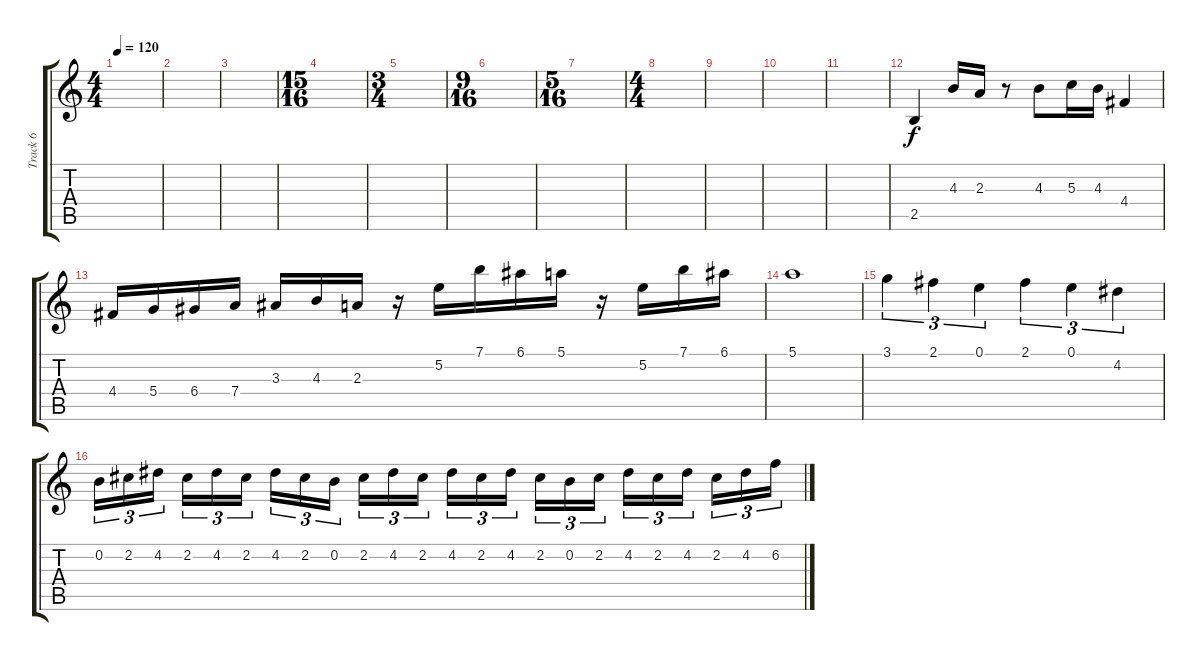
\track ("Track 6" "Track 6") {instrument musicbox}
\staff {score tabs}
\tuning (E5 B4 G4 D4 A3 E3) {hide}
\ts (4 4)
\tempo 120
\clef g2
\ks c
|
|
|
\ts (15 16)
|
\ts (3 4)
|
\ts (9 16)
|
\ts (5 16)
|
\ts (4 4)
|
|
|
|
2.5.4 4.3.16 2.3.16 r.8 4.3.8 5.3.16 4.3.16 4.4.4 |
4.4.16 5.4.16 6.4.16 7.4.16 3.3.16 4.3.16 2.3.16 r.16 5.2.16 7.1.16 6.1.16 5.1.16 r.16 5.2.16 7.1.16 6.1.16 |
5.1.1 |
3.1.4{tu (3 2)} 2.1.4{tu (3 2)} 0.1.4{tu (3 2)} 2.1.4{tu (3 2)} 0.1.4{tu (3 2)} 4.2.4{tu (3 2)} |
0.2.16{tu (3 2)} 2.2.16{tu (3 2)} 4.2.16{tu (3 2)} 2.2.16{tu (3 2)} 4.2.16{tu (3 2)} 2.2.16{tu (3 2)} 4.2.16{tu (3 2)} 2.2.16{tu (3 2)} 0.2.16{tu (3 2)} 2.2.16{tu (3 2)} 4.2.16{tu (3 2)} 2.2.16{tu (3 2)} 4.2.16{tu (3 2)} 2.2.16{tu (3 2)} 4.2.16{tu (3 2)} 2.2.16{tu (3 2)} 0.2.16{tu (3 2)} 2.2.16{tu (3 2)} 4.2.16{tu (3 2)} 2.2.16{tu (3 2)} 4.2.16{tu (3 2)} 2.2.16{tu (3 2)} 4.2.16{tu (3 2)} 6.2.16{tu (3 2)}
